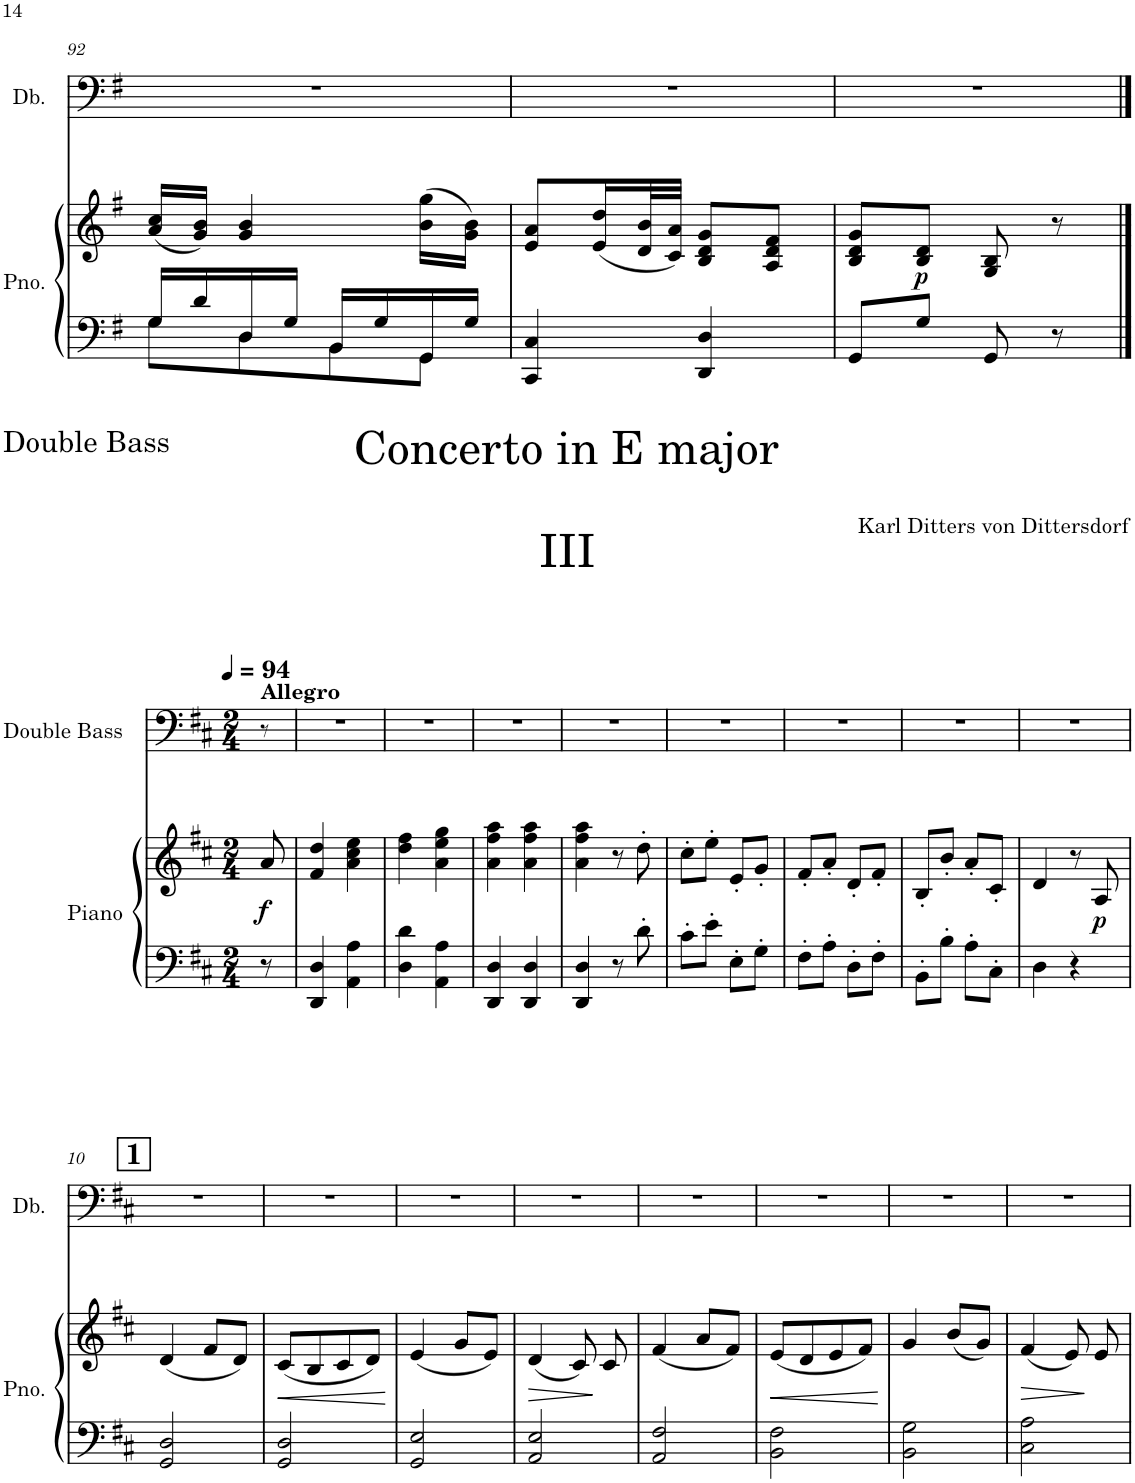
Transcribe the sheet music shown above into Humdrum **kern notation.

**kern	**kern	**dynam	**kern
*part2	*part2	*part2	*part1
*staff3	*staff2	*staff2/3	*staff1
*I"Piano	*	*	*I"Double Bass
*I'Pno.	*	*	*I'Db.
!!LO:PB:g=z
*clefF4	*clefG2	*	*clefF4
*	*	*	*Trd7c12
*k[f#]	*k[f#]	*	*k[f#]
*M4/8	*M4/8	*	*M4/8
=92	=92	=92	=92
*^	*	*	*
16G/LL	8G\L	(16a/ 16cc/LL	.	2r
16d/	.	16g/ 16b/JJ)	.	.
16D/	8D\	4g/ 4b/	.	.
16G/JJ	.	.	.	.
16BB/LL	8BB\	.	.	.
16G/	.	.	.	.
16GG/	8GG\J	(16b\ 16gg\LL	.	.
16G/JJ	.	16g\ 16b\JJ)	.	.
*v	*v	*	*	*
=93	=93	=93	=93
4CC/ 4C/	8e/ 8a/L	.	2r
.	(16e/ 16dd/L	.	.
.	32d/ 32b/L	.	.
.	32c/ 32a/JJJ)	.	.
4DD/ 4D/	8B/ 8d/ 8g/L	.	.
.	8A/ 8d/ 8f#/J	.	.
=94	=94	=94	=94
8GG/L	8B/ 8d/ 8g/L	.	2r
!	!	!LO:DY:b	!
8G/J	8B/ 8d/J	p	.
8GG/	8G/ 8B/	.	.
8r	8r	.	.
!!LO:LB:g=z
==1	==1	==1	==1
*k[f#c#]	*k[f#c#]	*	*k[f#c#]
*M2/4	*M2/4	*	*M2/4
*	*	*	*MM94
!	!	!	!LO:TX:a:B:t=Allegro
!	!	!LO:DY:b	!
8r	8a/	f	8r
=2	=2	=2	=2
4DD/ 4D/	4f#/ 4dd/	.	2r
4AA\ 4A\	4a\ 4cc#\ 4ee\	.	.
=3	=3	=3	=3
4D\ 4d\	4dd\ 4ff#\	.	2r
4AA\ 4A\	4a\ 4ee\ 4gg\	.	.
=4	=4	=4	=4
4DD/ 4D/	4a\ 4ff#\ 4aa\	.	2r
4DD/ 4D/	4a\ 4ff#\ 4aa\	.	.
=5	=5	=5	=5
4DD/ 4D/	4a\ 4ff#\ 4aa\	.	2r
8r	8r	.	.
8d'\	8dd'\	.	.
=6	=6	=6	=6
8c#'\L	8cc#'\L	.	2r
8e'\J	8ee'\J	.	.
8E'\L	8e'/L	.	.
8G'\J	8g'/J	.	.
=7	=7	=7	=7
8F#'\L	8f#'/L	.	2r
8A'\J	8a'/J	.	.
8D'\L	8d'/L	.	.
8F#'\J	8f#'/J	.	.
=8	=8	=8	=8
8BB'\L	8B'/L	.	2r
8B'\J	8b'/J	.	.
8A'\L	8a'/L	.	.
8C#'\J	8c#'/J	.	.
=9	=9	=9	=9
4D\	4d/	.	2r
4r	8r	.	.
!	!	!LO:DY:b	!
.	8A/	p	.
!!LO:LB:g=z
!!LO:REH:place=s1:a:B:cj:fs=14:t=1
=10	=10	=10	=10
2GG/ 2D/	(4d/	.	2r
.	8f#/L	.	.
.	8d/J)	.	.
=11	=11	=11	=11
!	!	!LO:HP:b	!
2GG/ 2D/	(8c#/L	<	2r
.	8B/	.	.
.	8c#/	.	.
.	8d/J)	.	.
.	.	[	.
=12	=12	=12	=12
2GG/ 2E/	(4e/	.	2r
.	8g/L	.	.
.	8e/J)	.	.
=13	=13	=13	=13
!	!	!LO:HP:b	!
2AA/ 2E/	(4d/	>	2r
.	8c#/)	.	.
.	8c#/	]	.
=14	=14	=14	=14
2AA/ 2F#/	(4f#/	.	2r
.	8a/L	.	.
.	8f#/J)	.	.
=15	=15	=15	=15
!	!	!LO:HP:b	!
2BB\ 2F#\	(8e/L	<	2r
.	8d/	.	.
.	8e/	.	.
.	8f#/J)	.	.
.	.	[	.
=16	=16	=16	=16
2BB\ 2G\	4g/	.	2r
.	(8b/L	.	.
.	8g/J)	.	.
=17	=17	=17	=17
!	!	!LO:HP:b	!
2C#\ 2A\	(4f#/	>	2r
.	8e/)	.	.
.	8e/	]	.
=	=	=	=
*-	*-	*-	*-
